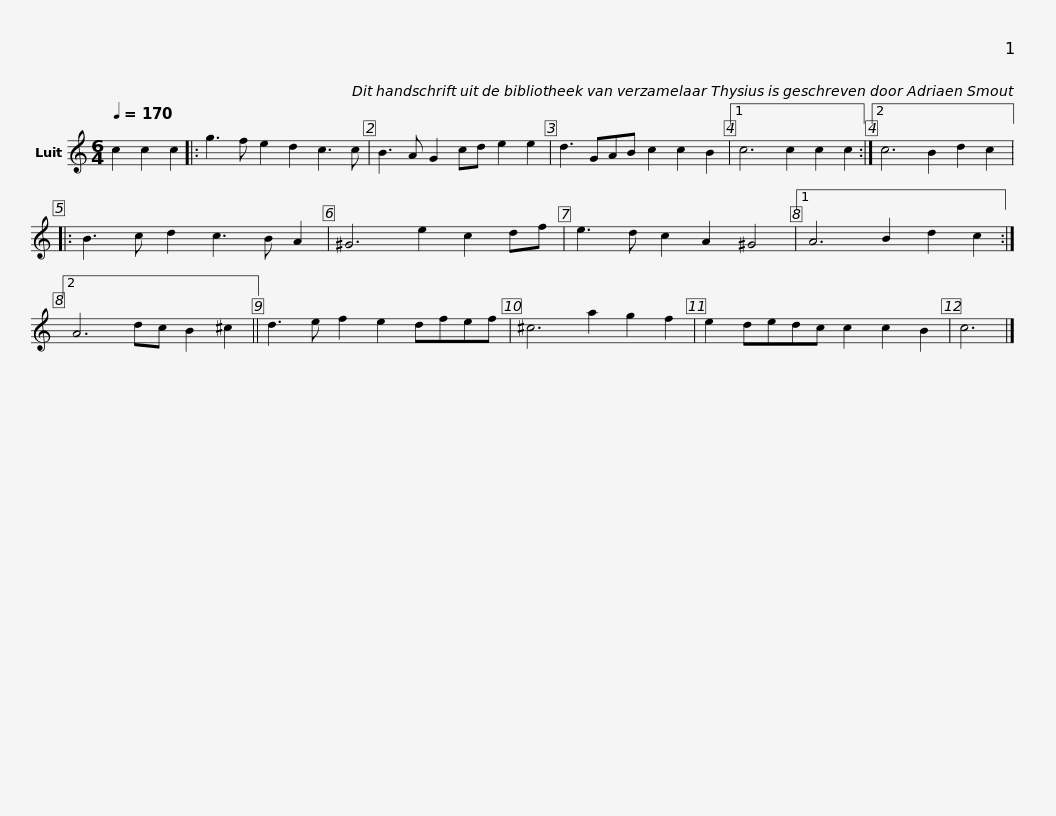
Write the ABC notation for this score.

X:1
L:1/8
Q:1/4=170
M:6/4
I:linebreak $
K:C
V:1 treble
V:1
 c2 c2 c2 |: g3 f e2 d2 c3 c | B3 A G2 cd e2 e2 | d3 GAB c2 c2 B2 |1 c6 c2 c2 c2 :|2 %5
 c6 B2 d2 c2 |:$ B3 c d2 c3 B A2 | ^G6 e2 c2 df | e3 d c2 A2 ^G4 |1 A6 B2 d2 c2 :|2 %10
 A6 dc B2 ^c2 ||$ d3 e f2 e2 dfef | ^c6 a2 g2 f2 | e2 dedc c2 c2 B2 | c6 |] %15
